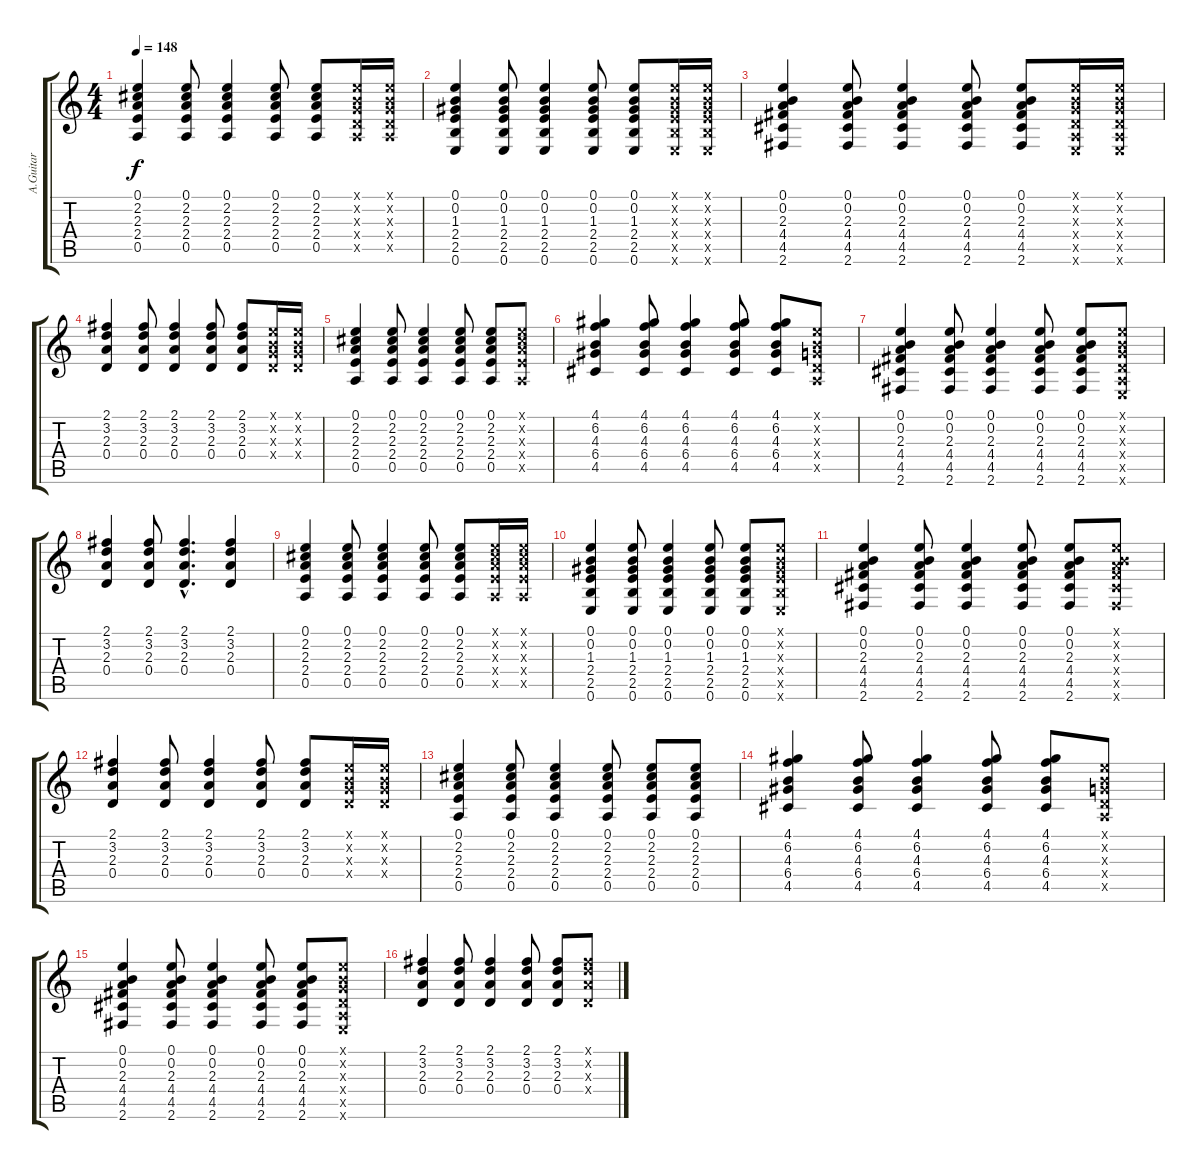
\track ("A.Guitar" "A.Guitar") {instrument acousticguitarsteel}
\staff {score tabs}
\tuning (E4 B3 G3 D3 A2 E2) {hide}
\ts (4 4)
\tempo 148
\clef g2
\ks c
(0.1 2.2 2.3 2.4 0.5).4{dy f} (0.1 2.2 2.3 2.4 0.5).8 (0.1 2.2 2.3 2.4 0.5).4 (0.1 2.2 2.3 2.4 0.5).8 (0.1 2.2 2.3 2.4 0.5).8 (0.1{x} 0.2{x} 0.3{x} 0.4{x} 0.5{x}).16 (0.1{x} 0.2{x} 0.3{x} 0.4{x} 0.5{x}).16 |
(0.1 0.2 1.3 2.4 2.5 0.6).4 (0.1 0.2 1.3 2.4 2.5 0.6).8 (0.1 0.2 1.3 2.4 2.5 0.6).4 (0.1 0.2 1.3 2.4 2.5 0.6).8 (0.1 0.2 1.3 2.4 2.5 0.6).8 (0.1{x} 0.2{x} 1.3{x} 2.4{x} 2.5{x} 0.6{x}).16 (0.1{x} 0.2{x} 1.3{x} 2.4{x} 2.5{x} 0.6{x}).16 |
(0.1 0.2 2.3 4.4 4.5 2.6).4 (0.1 0.2 2.3 4.4 4.5 2.6).8 (0.1 0.2 2.3 4.4 4.5 2.6).4 (0.1 0.2 2.3 4.4 4.5 2.6).8 (0.1 0.2 2.3 4.4 4.5 2.6).8 (0.1{x} 0.2{x} 0.3{x} 0.4{x} 0.5{x} 0.6{x}).16 (0.1{x} 0.2{x} 0.3{x} 0.4{x} 0.5{x} 0.6{x}).16 |
(2.1 3.2 2.3 0.4).4 (2.1 3.2 2.3 0.4).8 (2.1 3.2 2.3 0.4).4 (2.1 3.2 2.3 0.4).8 (2.1 3.2 2.3 0.4).8 (0.1{x} 0.2{x} 0.3{x} 0.4{x}).16 (0.1{x} 0.2{x} 0.3{x} 0.4{x}).16 |
(0.1 2.2 2.3 2.4 0.5).4 (0.1 2.2 2.3 2.4 0.5).8 (0.1 2.2 2.3 2.4 0.5).4 (0.1 2.2 2.3 2.4 0.5).8 (0.1 2.2 2.3 2.4 0.5).8 (0.1{x} 2.2{x} 2.3{x} 2.4{x} 0.5{x}).8 |
(4.1 6.2 4.3 6.4 4.5).4 (4.1 6.2 4.3 6.4 4.5).8 (4.1 6.2 4.3 6.4 4.5).4 (4.1 6.2 4.3 6.4 4.5).8 (4.1 6.2 4.3 6.4 4.5).8 (0.1{x} 0.2{x} 0.3{x} 0.4{x} 0.5{x}).8 |
(0.1 0.2 2.3 4.4 4.5 2.6).4 (0.1 0.2 2.3 4.4 4.5 2.6).8 (0.1 0.2 2.3 4.4 4.5 2.6).4 (0.1 0.2 2.3 4.4 4.5 2.6).8 (0.1 0.2 2.3 4.4 4.5 2.6).8 (0.1{x} 0.2{x} 0.3{x} 0.4{x} 0.5{x} 0.6{x}).8 |
(2.1 3.2 2.3 0.4).4 (2.1 3.2 2.3 0.4).8 (2.1{hac} 3.2{hac} 2.3{hac} 0.4{hac}).4{d} (2.1 3.2 2.3 0.4).4 |
(0.1 2.2 2.3 2.4 0.5).4 (0.1 2.2 2.3 2.4 0.5).8 (0.1 2.2 2.3 2.4 0.5).4 (0.1 2.2 2.3 2.4 0.5).8 (0.1 2.2 2.3 2.4 0.5).8 (0.1{x} 2.2{x} 2.3{x} 2.4{x} 0.5{x}).16 (0.1{x} 2.2{x} 2.3{x} 2.4{x} 0.5{x}).16 |
(0.1 0.2 1.3 2.4 2.5 0.6).4 (0.1 0.2 1.3 2.4 2.5 0.6).8 (0.1 0.2 1.3 2.4 2.5 0.6).4 (0.1 0.2 1.3 2.4 2.5 0.6).8 (0.1 0.2 1.3 2.4 2.5 0.6).8 (0.1{x} 0.2{x} 1.3{x} 2.4{x} 2.5{x} 0.6{x}).8 |
(0.1 0.2 2.3 4.4 4.5 2.6).4 (0.1 0.2 2.3 4.4 4.5 2.6).8 (0.1 0.2 2.3 4.4 4.5 2.6).4 (0.1 0.2 2.3 4.4 4.5 2.6).8 (0.1 0.2 2.3 4.4 4.5 2.6).8 (0.1{x} 0.2{x} 2.3{x} 4.4{x} 4.5{x} 2.6{x}).8 |
(2.1 3.2 2.3 0.4).4 (2.1 3.2 2.3 0.4).8 (2.1 3.2 2.3 0.4).4 (2.1 3.2 2.3 0.4).8 (2.1 3.2 2.3 0.4).8 (0.1{x} 0.2{x} 0.3{x} 0.4{x}).16 (0.1{x} 0.2{x} 0.3{x} 0.4{x}).16 |
(0.1 2.2 2.3 2.4 0.5).4 (0.1 2.2 2.3 2.4 0.5).8 (0.1 2.2 2.3 2.4 0.5).4 (0.1 2.2 2.3 2.4 0.5).8 (0.1 2.2 2.3 2.4 0.5).8 (0.1 2.2 2.3 2.4 0.5).8 |
(4.1 6.2 4.3 6.4 4.5).4 (4.1 6.2 4.3 6.4 4.5).8 (4.1 6.2 4.3 6.4 4.5).4 (4.1 6.2 4.3 6.4 4.5).8 (4.1 6.2 4.3 6.4 4.5).8 (0.1{x} 0.2{x} 0.3{x} 0.4{x} 0.5{x}).8 |
(0.1 0.2 2.3 4.4 4.5 2.6).4 (0.1 0.2 2.3 4.4 4.5 2.6).8 (0.1 0.2 2.3 4.4 4.5 2.6).4 (0.1 0.2 2.3 4.4 4.5 2.6).8 (0.1 0.2 2.3 4.4 4.5 2.6).8 (0.1{x} 0.2{x} 0.3{x} 0.4{x} 0.5{x} 0.6{x}).8 |
(2.1 3.2 2.3 0.4).4 (2.1 3.2 2.3 0.4).8 (2.1 3.2 2.3 0.4).4 (2.1 3.2 2.3 0.4).8 (2.1 3.2 2.3 0.4).8 (2.1{x} 3.2{x} 2.3{x} 0.4{x}).8
